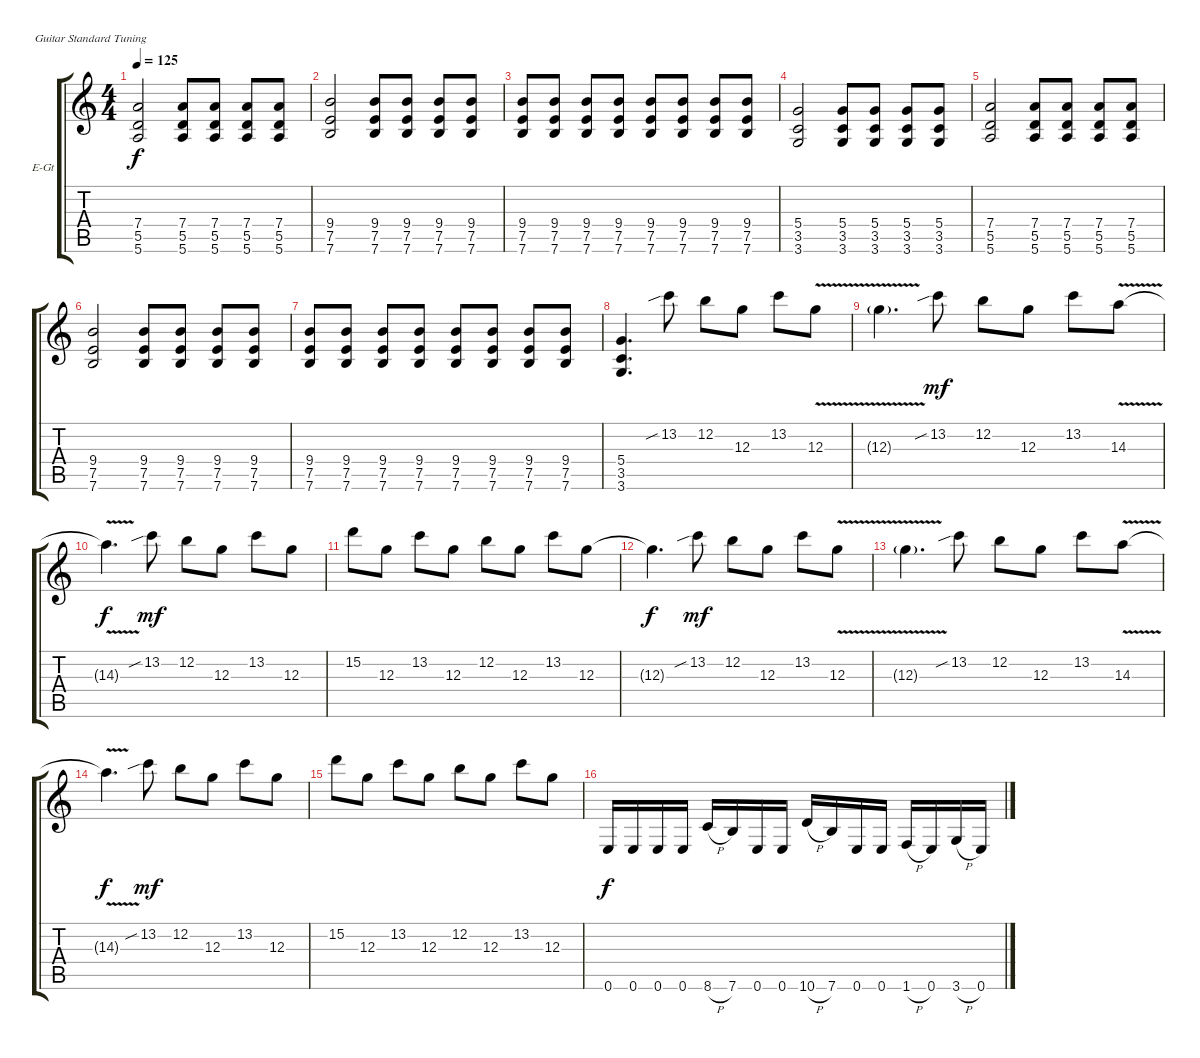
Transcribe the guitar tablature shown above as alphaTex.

\defaultSystemsLayout 4
\bracketExtendMode groupsimilarinstruments
\firstSystemTrackNameOrientation horizontal
\otherSystemsTrackNameOrientation horizontal
\track ("Matt Tuck" "E-Gt") {instrument distortionguitar}
\staff {score tabs}
\tuning (E4 B3 G3 D3 A2 E2)
\ts (4 4)
\tempo 125
\clef g2
\ks c
(5.6 5.5 7.4).2{dy f} (7.4 5.5 5.6).8 (5.6 5.5 7.4).8 (7.4 5.5 5.6).8 (5.6 5.5 7.4).8 |
(7.6 7.5 9.4).2 (9.4 7.5 7.6).8 (9.4 7.5 7.6).8 (7.6 7.5 9.4).8 (9.4 7.5 7.6).8 |
(9.4 7.5 7.6).8 (7.6 7.5 9.4).8 (9.4 7.5 7.6).8 (7.6 7.5 9.4).8 (9.4 7.5 7.6).8 (7.6 7.5 9.4).8 (9.4 7.5 7.6).8 (9.4 7.5 7.6).8 |
(3.6 3.5 5.4).2 (3.6 3.5 5.4).8 (5.4 3.5 3.6).8 (3.6 3.5 5.4).8 (3.6 3.5 5.4).8 |
(5.6 5.5 7.4).2 (7.4 5.5 5.6).8 (5.6 5.5 7.4).8 (7.4 5.5 5.6).8 (5.6 5.5 7.4).8 |
(7.6 7.5 9.4).2 (9.4 7.5 7.6).8 (9.4 7.5 7.6).8 (7.6 7.5 9.4).8 (9.4 7.5 7.6).8 |
(9.4 7.5 7.6).8 (7.6 7.5 9.4).8 (9.4 7.5 7.6).8 (7.6 7.5 9.4).8 (9.4 7.5 7.6).8 (7.6 7.5 9.4).8 (9.4 7.5 7.6).8 (9.4 7.5 7.6).8 |
(3.6 3.5 5.4).4{d} 13.2{sib}.8 12.2.8 12.3.8 13.2.8 12.3{v}.8 |
12.3{v g}.4{d} 13.2{sib}.8{dy mf} 12.2.8 12.3.8 13.2.8 14.3{v}.8 |
14.3{v t}.4{d dy f} 13.2{sib}.8{dy mf} 12.2.8 12.3.8 13.2.8 12.3.8 |
15.2.8 12.3.8 13.2.8 12.3.8 12.2.8 12.3.8 13.2.8 12.3.8 |
12.3{t}.4{d dy f} 13.2{sib}.8{dy mf} 12.2.8 12.3.8 13.2.8 12.3{v}.8 |
12.3{v g}.4{d} 13.2{sib}.8 12.2.8 12.3.8 13.2.8 14.3{v}.8 |
14.3{v t}.4{d dy f} 13.2{sib}.8{dy mf} 12.2.8 12.3.8 13.2.8 12.3.8 |
15.2.8 12.3.8 13.2.8 12.3.8 12.2.8 12.3.8 13.2.8 12.3.8 |
0.6.16{dy f} 0.6.16 0.6.16 0.6.16 8.6{h}.16 7.6.16 0.6.16 0.6.16 10.6{h}.16 7.6.16 0.6.16 0.6.16 1.6{h}.16 0.6.16 3.6{h}.16 0.6.16
